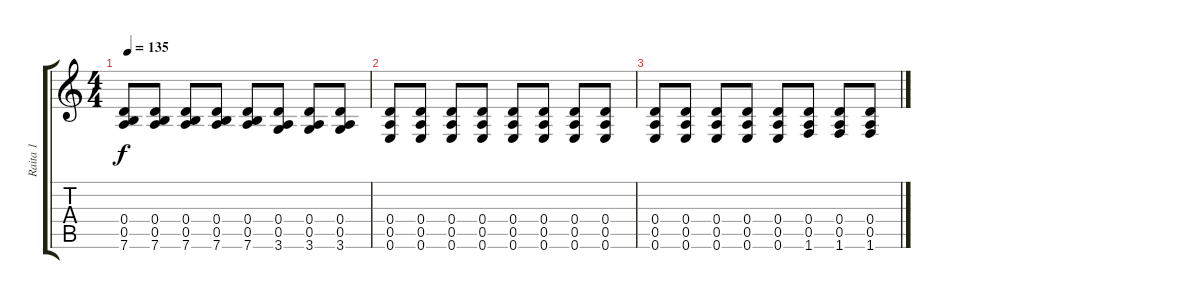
\track ("Raita 1" "Raita 1") {instrument distortionguitar}
\staff {score tabs}
\tuning (E4 B3 G3 D3 A2 E2) {hide}
\ts (4 4)
\tempo 135
\clef g2
\ks c
(0.4 0.5 7.6).8{dy f} (0.4 0.5 7.6).8 (0.4 0.5 7.6).8 (0.4 0.5 7.6).8 (0.4 0.5 7.6).8 (0.4 0.5 3.6).8 (0.4 0.5 3.6).8 (0.4 0.5 3.6).8 |
(0.4 0.5 0.6).8 (0.4 0.5 0.6).8 (0.4 0.5 0.6).8 (0.4 0.5 0.6).8 (0.4 0.5 0.6).8 (0.4 0.5 0.6).8 (0.4 0.5 0.6).8 (0.4 0.5 0.6).8 |
(0.4 0.5 0.6).8 (0.4 0.5 0.6).8 (0.4 0.5 0.6).8 (0.4 0.5 0.6).8 (0.4 0.5 0.6).8 (0.4 0.5 1.6).8 (0.4 0.5 1.6).8 (0.4 0.5 1.6).8
